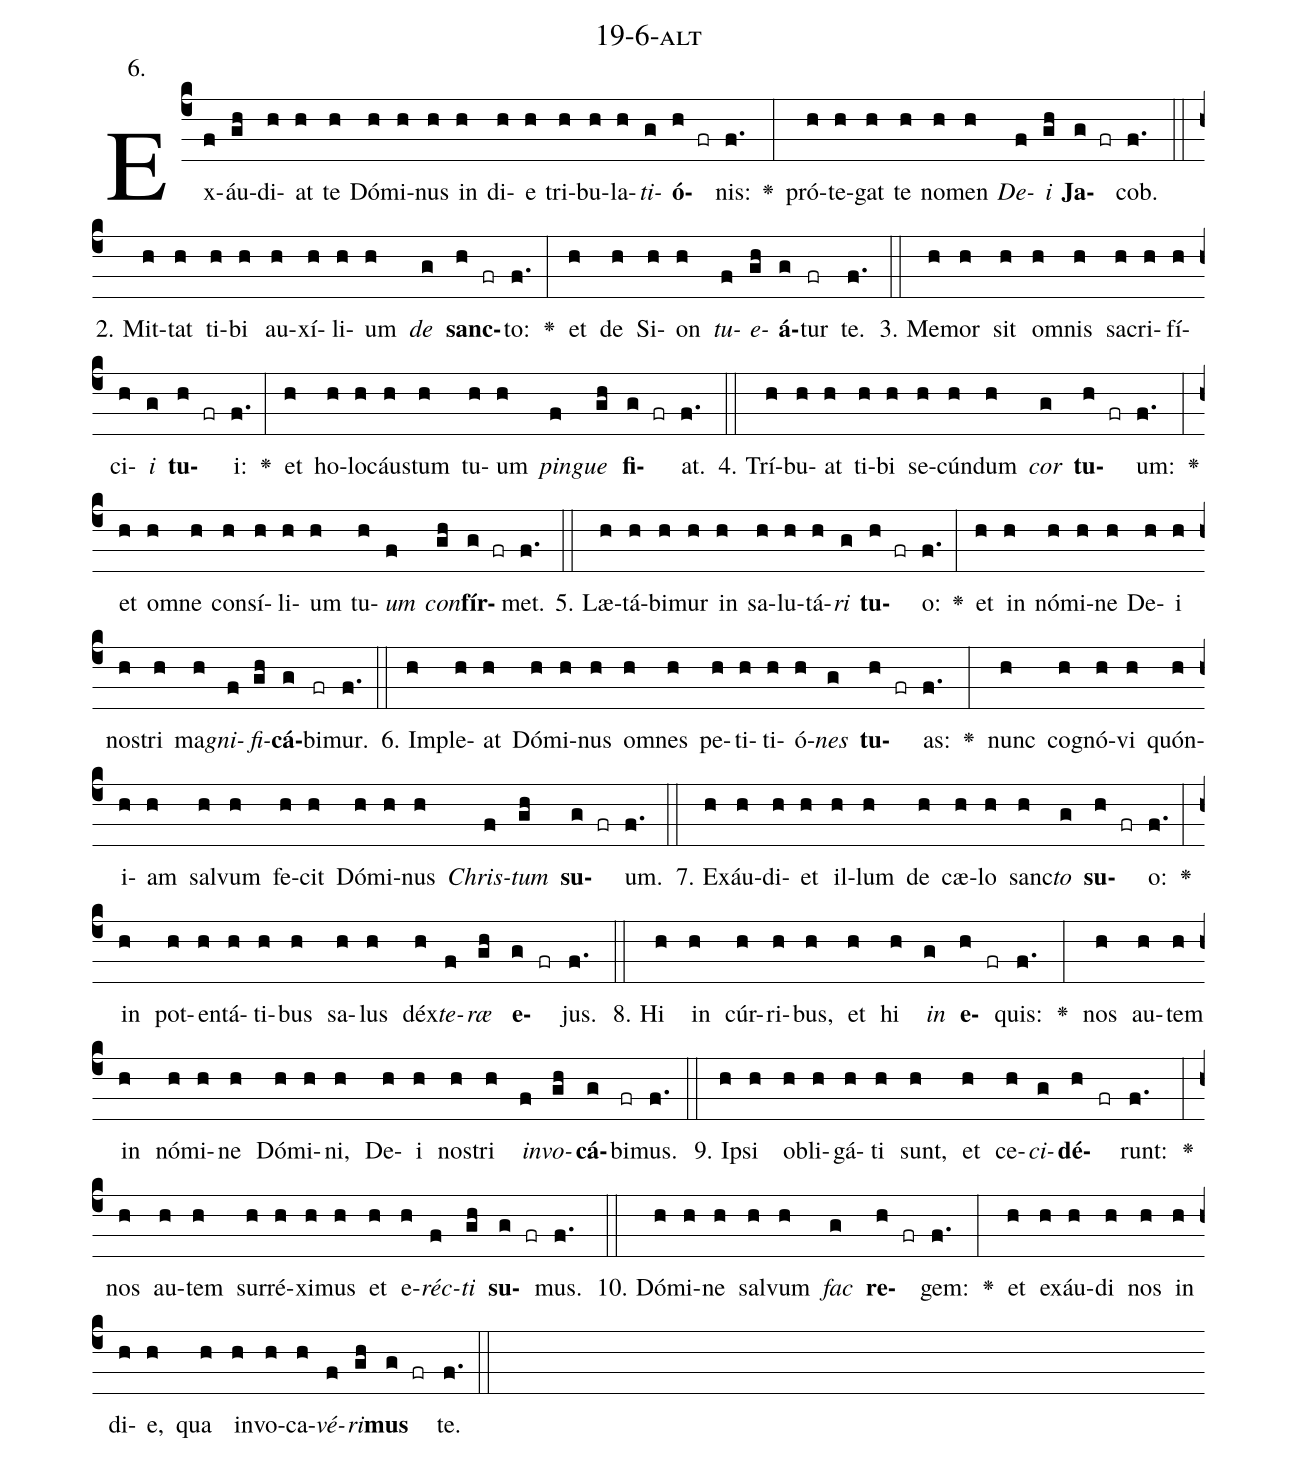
name: 19-6-alt;
annotation: 6.;
%%
(c4)Ex(f)áu(gh)di(h)at(h) te(h) Dó(h)mi(h)nus(h) in(h) di(h)e(h) tri(h)bu(h)la(h)<i>ti</i>(g)<b>ó</b>(h fr)nis:(f.) <v>\greheightstar</v>(:) pró(h)te(h)gat(h) te(h) no(h)men(h) <i>De</i>(f)<i>i</i>(gh) <b>Ja</b>(g fr)cob.(f.) (::)
2. Mit(h)tat(h) ti(h)bi(h) au(h)xí(h)li(h)um(h) <i>de</i>(g) <b>sanc</b>(h fr)to:(f.) <v>\greheightstar</v>(:) et(h) de(h) Si(h)on(h) <i>tu</i>(f)<i>e</i>(gh)<b>á</b>(g)tur(fr) te.(f.) (::)
3. Me(h)mor(h) sit(h) om(h)nis(h) sa(h)cri(h)fí(h)ci(h)<i>i</i>(g) <b>tu</b>(h fr)i:(f.) <v>\greheightstar</v>(:) et(h) ho(h)lo(h)cáus(h)tum(h) tu(h)um(h) <i>pin</i>(f)<i>gue</i>(gh) <b>fi</b>(g fr)at.(f.) (::)
4. Trí(h)bu(h)at(h) ti(h)bi(h) se(h)cún(h)dum(h) <i>cor</i>(g) <b>tu</b>(h fr)um:(f.) <v>\greheightstar</v>(:) et(h) om(h)ne(h) con(h)sí(h)li(h)um(h) tu(h)<i>um</i>(f) <i>con</i>(gh)<b>fír</b>(g fr)met.(f.) (::)
5. Læ(h)tá(h)bi(h)mur(h) in(h) sa(h)lu(h)tá(h)<i>ri</i>(g) <b>tu</b>(h fr)o:(f.) <v>\greheightstar</v>(:) et(h) in(h) nó(h)mi(h)ne(h) De(h)i(h) nos(h)tri(h) ma(h)<i>gni</i>(f)<i>fi</i>(gh)<b>cá</b>(g)bi(fr)mur.(f.) (::)
6. Im(h)ple(h)at(h) Dó(h)mi(h)nus(h) om(h)nes(h) pe(h)ti(h)ti(h)ó(h)<i>nes</i>(g) <b>tu</b>(h fr)as:(f.) <v>\greheightstar</v>(:) nunc(h) co(h)gnó(h)vi(h) quón(h)i(h)am(h) sal(h)vum(h) fe(h)cit(h) Dó(h)mi(h)nus(h) <i>Chris</i>(f)<i>tum</i>(gh) <b>su</b>(g fr)um.(f.) (::)
7. Ex(h)áu(h)di(h)et(h) il(h)lum(h) de(h) cæ(h)lo(h) sanc(h)<i>to</i>(g) <b>su</b>(h fr)o:(f.) <v>\greheightstar</v>(:) in(h) pot(h)en(h)tá(h)ti(h)bus(h) sa(h)lus(h) déx(h)<i>te</i>(f)<i>ræ</i>(gh) <b>e</b>(g fr)jus.(f.) (::)
8. Hi(h) in(h) cúr(h)ri(h)bus,(h) et(h) hi(h) <i>in</i>(g) <b>e</b>(h fr)quis:(f.) <v>\greheightstar</v>(:) nos(h) au(h)tem(h) in(h) nó(h)mi(h)ne(h) Dó(h)mi(h)ni,(h) De(h)i(h) nos(h)tri(h) <i>in</i>(f)<i>vo</i>(gh)<b>cá</b>(g)bi(fr)mus.(f.) (::)
9. Ip(h)si(h) ob(h)li(h)gá(h)ti(h) sunt,(h) et(h) ce(h)<i>ci</i>(g)<b>dé</b>(h fr)runt:(f.) <v>\greheightstar</v>(:) nos(h) au(h)tem(h) sur(h)ré(h)xi(h)mus(h) et(h) e(h)<i>réc</i>(f)<i>ti</i>(gh) <b>su</b>(g fr)mus.(f.) (::)
10. Dó(h)mi(h)ne(h) sal(h)vum(h) <i>fac</i>(g) <b>re</b>(h fr)gem:(f.) <v>\greheightstar</v>(:) et(h) ex(h)áu(h)di(h) nos(h) in(h) di(h)e,(h) qua(h) in(h)vo(h)ca(h)<i>vé</i>(f)<i>ri</i>(gh)<b>mus</b>(g fr) te.(f.) (::)
